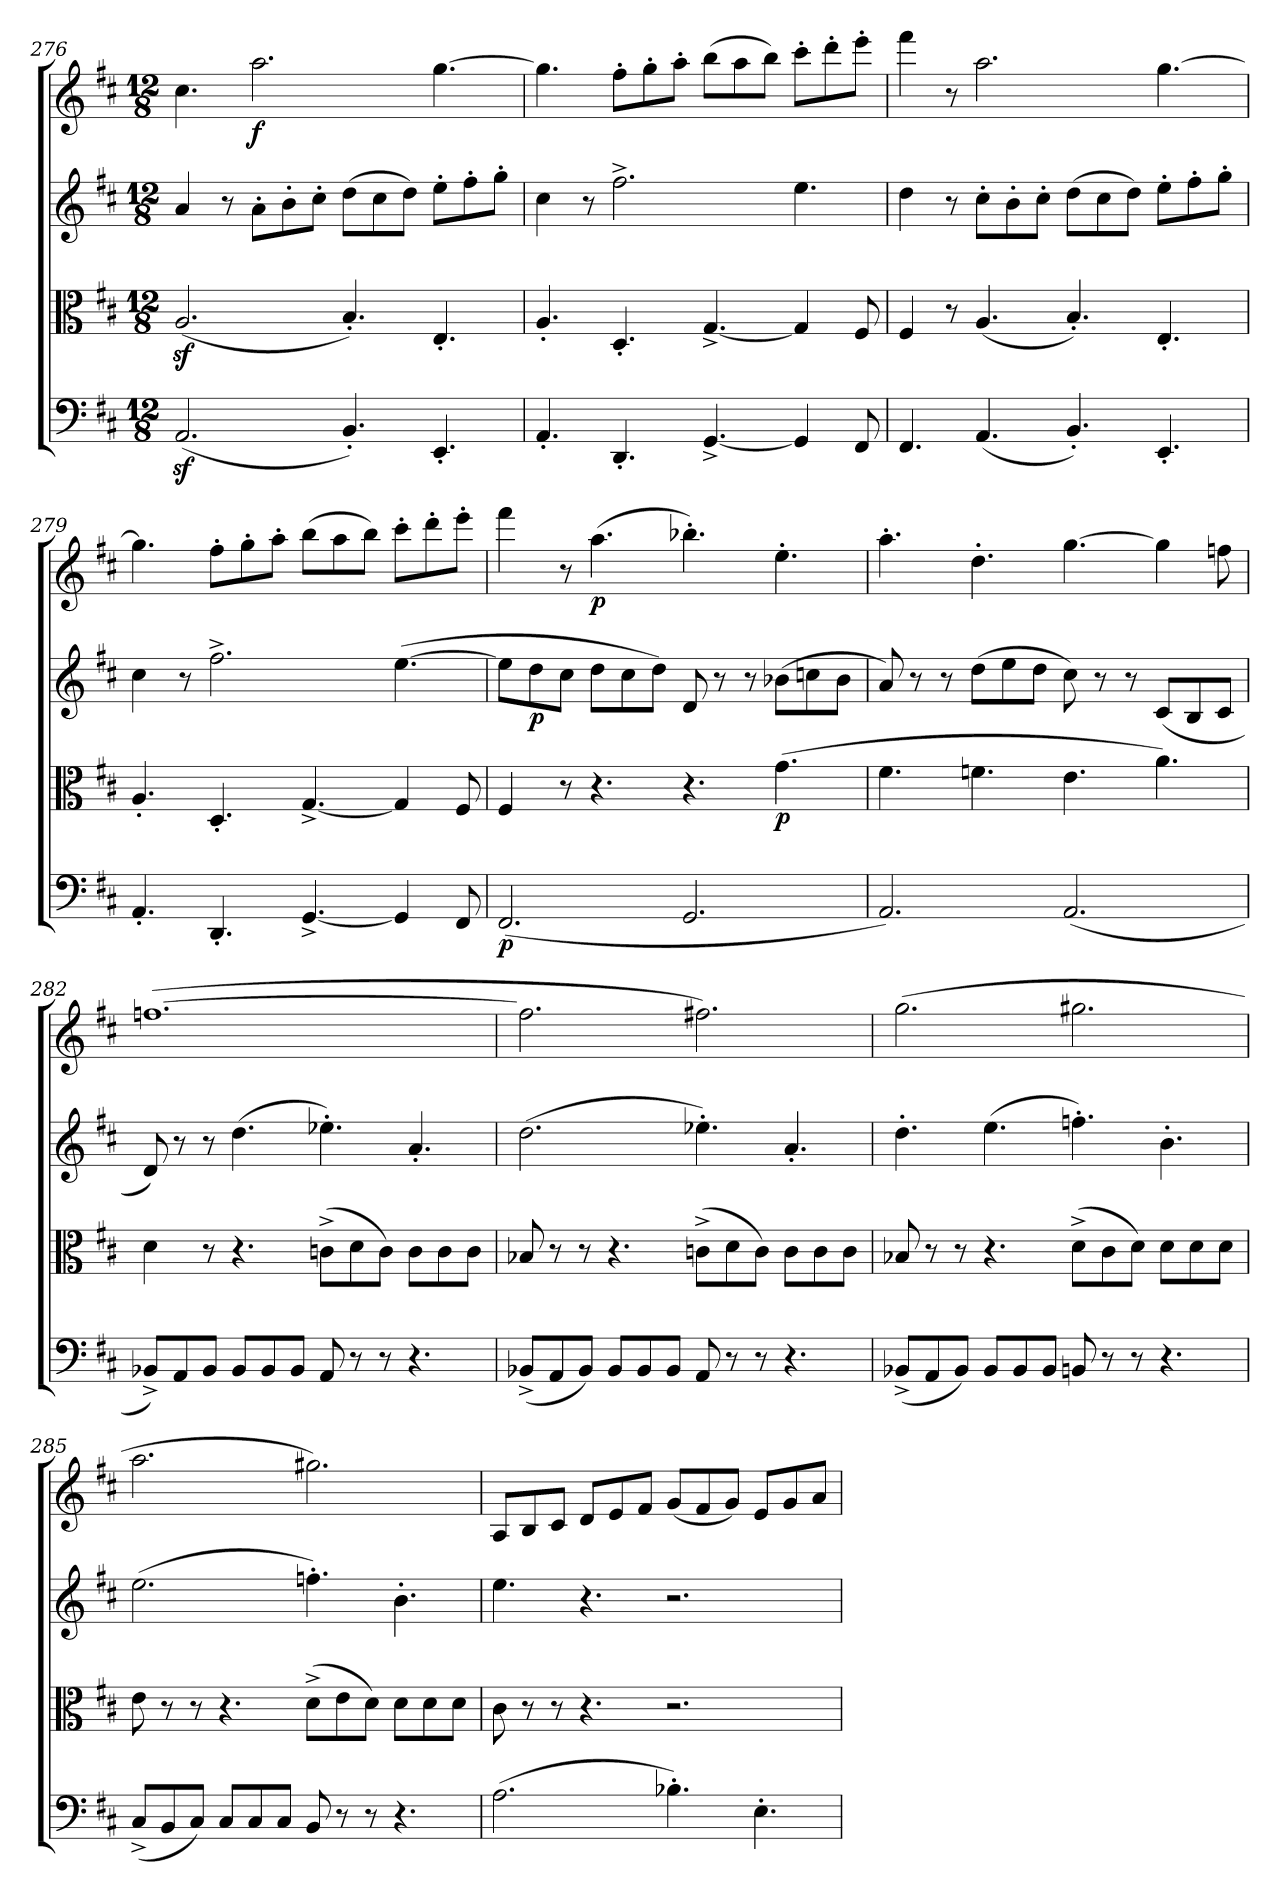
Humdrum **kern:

**kern	**dynam	**kern	**dynam	**kern	**dynam	**kern	**dynam
*part4	*part4	*part3	*part3	*part2	*part2	*part1	*part1
*staff4	*staff4	*staff3	*staff3	*staff2	*staff2	*staff1	*staff1
*clefF4	*	*clefC3	*	*clefG2	*	*clefG2	*
*k[f#c#]	*	*k[f#c#]	*	*k[f#c#]	*	*k[f#c#]	*
*M12/8	*	*M12/8	*	*M12/8	*	*M12/8	*
=276	=276	=276	=276	=276	=276	=276	=276
(<2.AAz</	.	(<2.Az</	.	4a/	.	4.cc#\	.
.	.	.	.	8r	.	.	.
!	!	!	!	!	!	!	!LO:DY:b
.	.	.	.	8a'\L	.	2.aa\	f
.	.	.	.	8b'\	.	.	.
.	.	.	.	8cc#'\J	.	.	.
4.BB'/)	.	4.B'/)	.	(>8dd\L	.	.	.
.	.	.	.	8cc#\	.	.	.
.	.	.	.	8dd\J)	.	.	.
4.EE'/	.	4.E'/	.	8ee'\L	.	[4.gg\	.
.	.	.	.	8ff#'\	.	.	.
.	.	.	.	8gg'\J	.	.	.
!!LO:LB:g=z
=277	=277	=277	=277	=277	=277	=277	=277
4.AA'/	.	4.A'/	.	4cc#\	.	4.gg\]	.
.	.	.	.	8r	.	.	.
4.DD'/	.	4.D'/	.	2.ff#^\	.	8ff#'\L	.
.	.	.	.	.	.	8gg'\	.
.	.	.	.	.	.	8aa'\J	.
[4.GG^/	.	[4.G^/	.	.	.	(>8bb\L	.
.	.	.	.	.	.	8aa\	.
.	.	.	.	.	.	8bb\J)	.
4GG/]	.	4G/]	.	4.ee\	.	8ccc#'\L	.
.	.	.	.	.	.	8ddd'\	.
8FF#/	.	8F#/	.	.	.	8eee'\J	.
=278	=278	=278	=278	=278	=278	=278	=278
4.FF#/	.	4F#/	.	4dd\	.	4fff#\	.
.	.	8r	.	8r	.	8r	.
(<4.AA/	.	(<4.A/	.	8cc#'\L	.	2.aa\	.
.	.	.	.	8b'\	.	.	.
.	.	.	.	8cc#'\J	.	.	.
4.BB'/)	.	4.B'/)	.	(>8dd\L	.	.	.
.	.	.	.	8cc#\	.	.	.
.	.	.	.	8dd\J)	.	.	.
4.EE'/	.	4.E'/	.	8ee'\L	.	[4.gg\	.
.	.	.	.	8ff#'\	.	.	.
.	.	.	.	8gg'\J	.	.	.
=279	=279	=279	=279	=279	=279	=279	=279
4.AA'/	.	4.A'/	.	4cc#\	.	4.gg\]	.
.	.	.	.	8r	.	.	.
4.DD'/	.	4.D'/	.	2.ff#^\	.	8ff#'\L	.
.	.	.	.	.	.	8gg'\	.
.	.	.	.	.	.	8aa'\J	.
[4.GG^/	.	[4.G^/	.	.	.	(>8bb\L	.
.	.	.	.	.	.	8aa\	.
.	.	.	.	.	.	8bb\J)	.
4GG/]	.	4G/]	.	(>[4.ee\	.	8ccc#'\L	.
.	.	.	.	.	.	8ddd'\	.
8FF#/	.	8F#/	.	.	.	8eee'\J	.
=280	=280	=280	=280	=280	=280	=280	=280
!	!LO:DY:b	!	!	!	!	!	!
(<2.FF#/	p	4F#/	.	8ee\L]	.	4fff#\	.
!	!	!	!	!	!LO:DY:b	!	!
.	.	.	.	8dd\	p	.	.
.	.	8r	.	8cc#\J	.	8r	.
!	!	!	!	!	!	!	!LO:DY:b
.	.	4.r	.	8dd\L	.	(>4.aa\	p
.	.	.	.	8cc#\	.	.	.
.	.	.	.	8dd\J)	.	.	.
2.GG/	.	4.r	.	8d/	.	4.bb-X'\)	.
.	.	.	.	8r	.	.	.
.	.	.	.	8r	.	.	.
!	!	!	!LO:DY:b	!	!	!	!
.	.	(>4.g\	p	(>8b-X\L	.	4.ee'\	.
.	.	.	.	8ccn\	.	.	.
.	.	.	.	8b-\J	.	.	.
!!LO:LB:g=z
=281	=281	=281	=281	=281	=281	=281	=281
2.AA/)	.	4.f#\	.	8a/)	.	4.aa'\	.
.	.	.	.	8r	.	.	.
.	.	.	.	8r	.	.	.
.	.	4.fn\	.	(>8dd\L	.	4.dd'\	.
.	.	.	.	8ee\	.	.	.
.	.	.	.	8dd\J	.	.	.
(<2.AA/	.	4.e\	.	8cc#\)	.	[4.gg\	.
.	.	.	.	8r	.	.	.
.	.	.	.	8r	.	.	.
.	.	4.a\)	.	(<8c#/L	.	4gg\]	.
.	.	.	.	8B/	.	.	.
.	.	.	.	8c#/J	.	8ffn\	.
=282	=282	=282	=282	=282	=282	=282	=282
8BB-X^/L)	.	4d\	.	8d/)	.	(>[1.ffn	.
8AA/	.	.	.	8r	.	.	.
8BB-/J	.	8r	.	8r	.	.	.
8BB-/L	.	4.r	.	(>4.dd\	.	.	.
8BB-/	.	.	.	.	.	.	.
8BB-/J	.	.	.	.	.	.	.
8AA/	.	(>8cn^\L	.	4.ee-X'\)	.	.	.
8r	.	8d\	.	.	.	.	.
8r	.	8c\J)	.	.	.	.	.
4.r	.	8c\L	.	4.a'/	.	.	.
.	.	8c\	.	.	.	.	.
.	.	8c\J	.	.	.	.	.
=283	=283	=283	=283	=283	=283	=283	=283
(<8BB-X^/L	.	8B-X/	.	(>2.dd\	.	2.ff\]	.
8AA/	.	8r	.	.	.	.	.
8BB-/J)	.	8r	.	.	.	.	.
8BB-/L	.	4.r	.	.	.	.	.
8BB-/	.	.	.	.	.	.	.
8BB-/J	.	.	.	.	.	.	.
8AA/	.	(>8cn^\L	.	4.ee-X'\)	.	2.ff#X\)	.
8r	.	8d\	.	.	.	.	.
8r	.	8c\J)	.	.	.	.	.
4.r	.	8c\L	.	4.a'/	.	.	.
.	.	8c\	.	.	.	.	.
.	.	8c\J	.	.	.	.	.
!!LO:PB:g=z
=284	=284	=284	=284	=284	=284	=284	=284
(<8BB-X^/L	.	8B-X/	.	4.dd'\	.	(>2.gg\	.
8AA/	.	8r	.	.	.	.	.
8BB-/J)	.	8r	.	.	.	.	.
8BB-/L	.	4.r	.	(>4.ee\	.	.	.
8BB-/	.	.	.	.	.	.	.
8BB-/J	.	.	.	.	.	.	.
8BBn/	.	(>8d^\L	.	4.ffn'\)	.	2.gg#X\	.
8r	.	8c#\	.	.	.	.	.
8r	.	8d\J)	.	.	.	.	.
4.r	.	8d\L	.	4.b'\	.	.	.
.	.	8d\	.	.	.	.	.
.	.	8d\J	.	.	.	.	.
!!LO:LB:g=z
=285	=285	=285	=285	=285	=285	=285	=285
(<8C#^/L	.	8e\	.	(>2.ee\	.	2.aa\	.
8BB/	.	8r	.	.	.	.	.
8C#/J)	.	8r	.	.	.	.	.
8C#/L	.	4.r	.	.	.	.	.
8C#/	.	.	.	.	.	.	.
8C#/J	.	.	.	.	.	.	.
8BB/	.	(>8d^\L	.	4.ffn'\)	.	2.gg#X\)	.
8r	.	8e\	.	.	.	.	.
8r	.	8d\J)	.	.	.	.	.
4.r	.	8d\L	.	4.b'\	.	.	.
.	.	8d\	.	.	.	.	.
.	.	8d\J	.	.	.	.	.
=286	=286	=286	=286	=286	=286	=286	=286
(>2.A\	.	8c#\	.	4.ee\	.	8A/L	.
.	.	8r	.	.	.	8B/	.
.	.	8r	.	.	.	8c#/J	.
.	.	4.r	.	4.r	.	8d/L	.
.	.	.	.	.	.	8e/	.
.	.	.	.	.	.	8f#/J	.
4.B-X'\)	.	2.r	.	2.r	.	(<8g/L	.
.	.	.	.	.	.	8f#/	.
.	.	.	.	.	.	8g/J)	.
4.E'\	.	.	.	.	.	8e/L	.
.	.	.	.	.	.	8g/	.
.	.	.	.	.	.	8a/J	.
=	=	=	=	=	=	=	=
*-	*-	*-	*-	*-	*-	*-	*-
